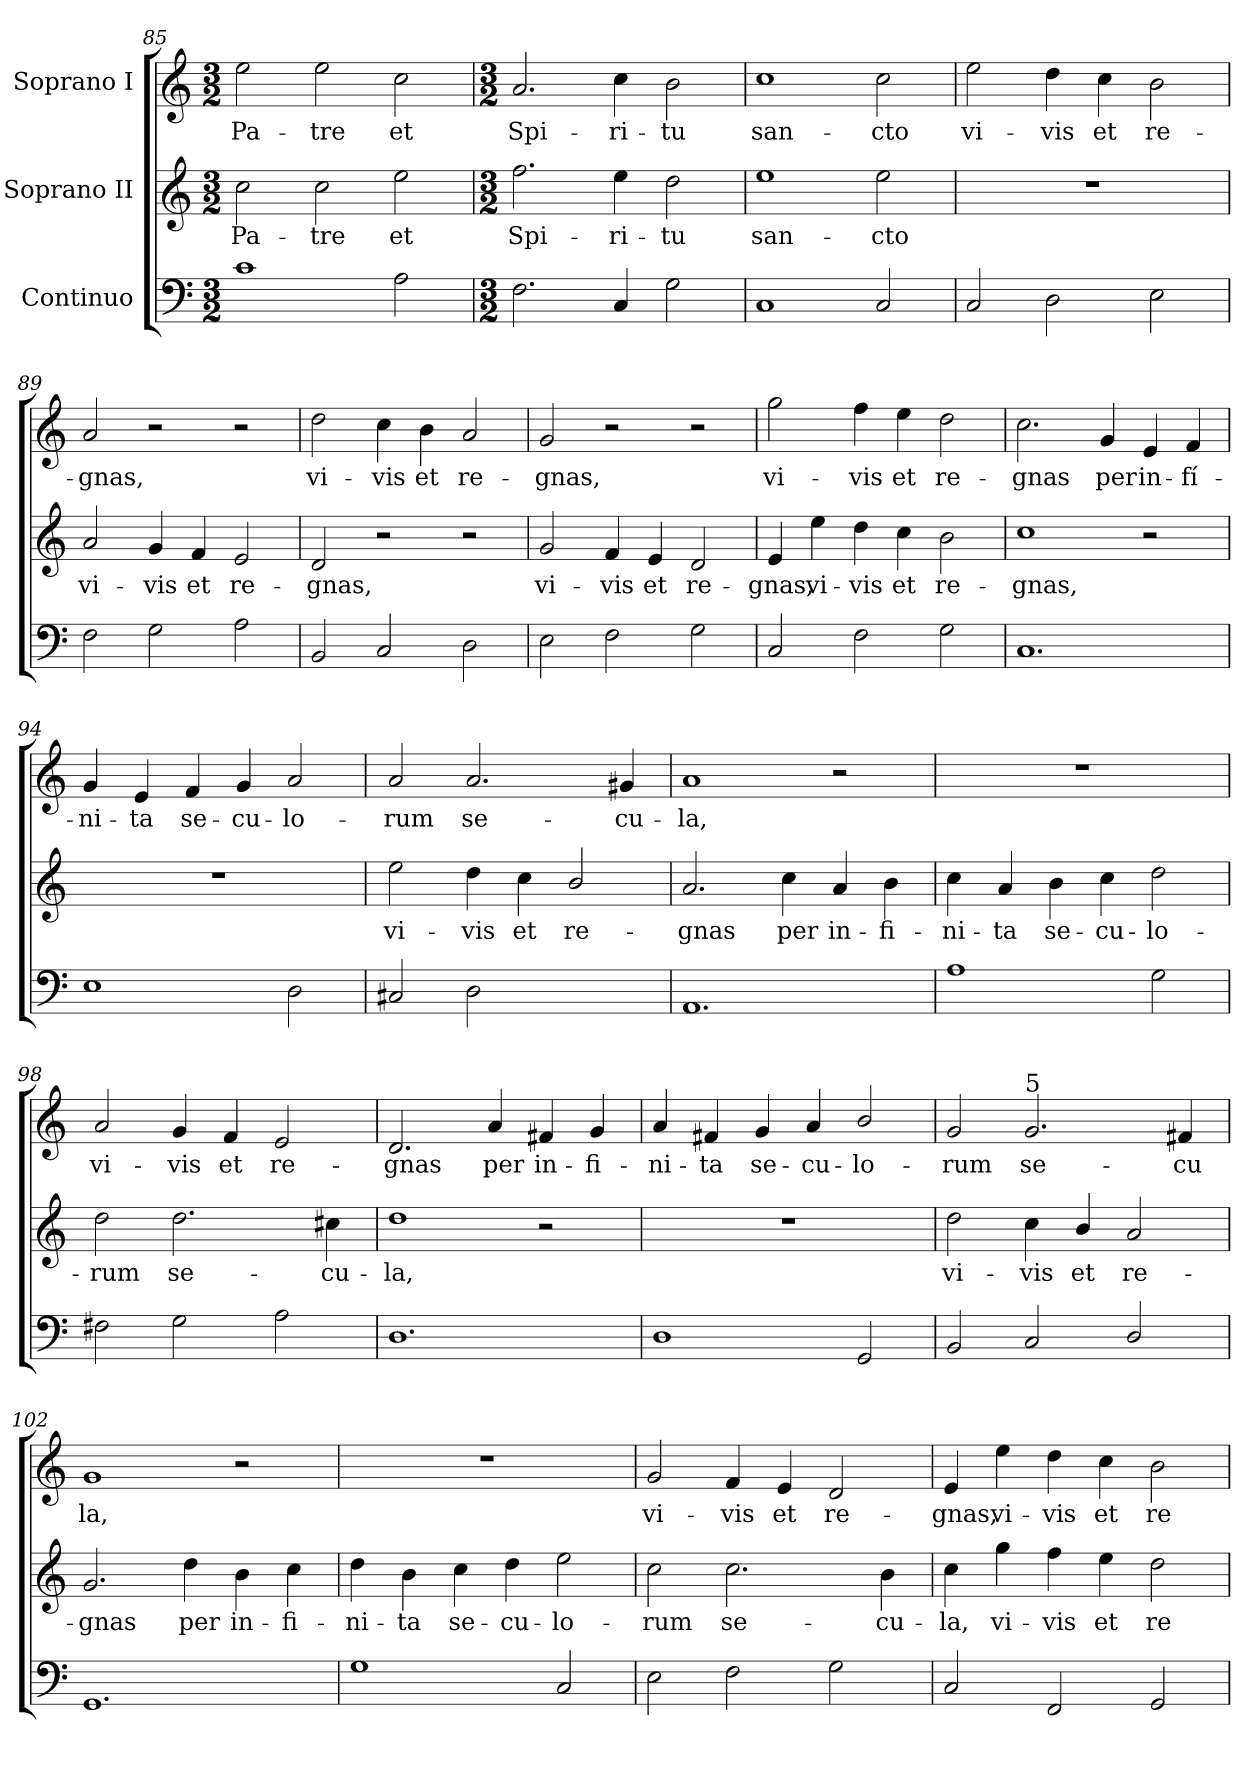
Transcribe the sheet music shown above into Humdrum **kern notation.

**kern	**text	**kern	**text	**kern	**text
*part3	*part3	*part2	*part2	*part1	*part1
*staff3	*staff3	*staff2	*staff2	*staff1	*staff1
*I"Continuo	*	*I"Soprano II	*	*I"Soprano I	*
*clefF4	*	*clefG2	*	*clefG2	*
*k[]	*	*k[]	*	*k[]	*
*C:	*	*C:	*	*C:	*
*M3/2	*	*M3/2	*	*M3/2	*
=85	=85	=85	=85	=85	=85
!	!	!	!LO:LY:b	!	!LO:LY:b
1c	.	2cc	Pa-	2ee	Pa-
!	!	!	!LO:LY:b	!	!LO:LY:b
.	.	2cc	-tre	2ee	-tre
!	!	!	!LO:LY:b	!	!LO:LY:b
2A	.	2ee	et	2cc	et
!!LO:LB:g=z
=86	=86	=86	=86	=86	=86
*M3/2	*	*M3/2	*	*M3/2	*
!	!	!	!LO:LY:b	!	!LO:LY:b
2.F	.	2.ff	Spi-	2.a	Spi-
!	!	!	!LO:LY:b	!	!LO:LY:b
4C	.	4ee	-ri-	4cc	-ri-
!	!	!	!LO:LY:b	!	!LO:LY:b
2G	.	2dd	-tu	2b	-tu
=87	=87	=87	=87	=87	=87
!	!	!	!LO:LY:b	!	!LO:LY:b
1C	.	1ee	san-	1cc	san-
!	!	!	!LO:LY:b	!	!LO:LY:b
2C	.	2ee	-cto	2cc	-cto
=88	=88	=88	=88	=88	=88
!	!	!LO:N:vis=1	!	!	!LO:LY:b
2C	.	1.r	.	2ee	vi-
!	!	!	!	!	!LO:LY:b
2D	.	.	.	4dd	-vis
!	!	!	!	!	!LO:LY:b
.	.	.	.	4cc	et
!	!	!	!	!	!LO:LY:b
2E	.	.	.	2b	re-
=89	=89	=89	=89	=89	=89
!	!	!	!LO:LY:b	!	!LO:LY:b
2F	.	2a	vi-	2a	-gnas,
!	!	!	!LO:LY:b	!	!
2G	.	4g	-vis	2r	.
!	!	!	!LO:LY:b	!	!
.	.	4f	et	.	.
!	!	!	!LO:LY:b	!	!
2A	.	2e	re-	2r	.
=90	=90	=90	=90	=90	=90
!	!	!	!LO:LY:b	!	!LO:LY:b
2BB	.	2d	-gnas,	2dd	vi-
!	!	!	!	!	!LO:LY:b
2C	.	2r	.	4cc	-vis
!	!	!	!	!	!LO:LY:b
.	.	.	.	4b	et
!	!	!	!	!	!LO:LY:b
2D	.	2r	.	2a	re-
=91	=91	=91	=91	=91	=91
!	!	!	!LO:LY:b	!	!LO:LY:b
2E	.	2g	vi-	2g	-gnas,
!	!	!	!LO:LY:b	!	!
2F	.	4f	-vis	2r	.
!	!	!	!LO:LY:b	!	!
.	.	4e	et	.	.
!	!	!	!LO:LY:b	!	!
2G	.	2d	re-	2r	.
=92	=92	=92	=92	=92	=92
!	!	!	!LO:LY:b	!	!LO:LY:b
2C	.	4e	-gnas,	2gg	vi-
!	!	!	!LO:LY:b	!	!
.	.	4ee	vi-	.	.
!	!	!	!LO:LY:b	!	!LO:LY:b
2F	.	4dd	-vis	4ff	-vis
!	!	!	!LO:LY:b	!	!LO:LY:b
.	.	4cc	et	4ee	et
!	!	!	!LO:LY:b	!	!LO:LY:b
2G	.	2b	re-	2dd	re-
=93	=93	=93	=93	=93	=93
!	!	!	!LO:LY:b	!	!LO:LY:b
1.C	.	1cc	-gnas,	2.cc	-gnas
!	!	!	!	!	!LO:LY:b
.	.	.	.	4g	per
!	!	!	!	!	!LO:LY:b
.	.	2r	.	4e	in-
!	!	!	!	!	!LO:LY:b
.	.	.	.	4f	-fí-
!!LO:LB:g=z
=94	=94	=94	=94	=94	=94
!	!	!LO:N:vis=1	!	!	!LO:LY:b
1E	.	1.r	.	4g	-ni-
!	!	!	!	!	!LO:LY:b
.	.	.	.	4e	-ta
!	!	!	!	!	!LO:LY:b
.	.	.	.	4f	se-
!	!	!	!	!	!LO:LY:b
.	.	.	.	4g	-cu-
!	!	!	!	!	!LO:LY:b
2D	.	.	.	2a	-lo-
=95	=95	=95	=95	=95	=95
!	!	!	!LO:LY:b	!	!LO:LY:b
2C#X	.	2ee	vi-	2a	-rum
!	!	!	!LO:LY:b	!	!LO:LY:b
2D	.	4dd	-vis	2.a	se-
!	!	!	!LO:LY:b	!	!
.	.	4cc	et	.	.
!	!LO:LY:b	!	!LO:LY:b	!	!
[4Eyy	4	2b/	re-	.	.
!	!	!	!	!	!LO:LY:b
4Eyy]	.	.	.	4g#X	-cu-
=96	=96	=96	=96	=96	=96
!	!	!	!LO:LY:b	!	!LO:LY:b
1.AA	.	2.a	-gnas	1a	-la,
!	!	!	!LO:LY:b	!	!
.	.	4cc	per	.	.
!	!	!	!LO:LY:b	!	!
.	.	4a	in-	2r	.
!	!	!	!LO:LY:b	!	!
.	.	4b	-fi-	.	.
=97	=97	=97	=97	=97	=97
!	!	!	!LO:LY:b	!LO:N:vis=1	!
1A	.	4cc	-ni-	1.r	.
!	!	!	!LO:LY:b	!	!
.	.	4a	-ta	.	.
!	!	!	!LO:LY:b	!	!
.	.	4b	se-	.	.
!	!	!	!LO:LY:b	!	!
.	.	4cc	-cu-	.	.
!	!	!	!LO:LY:b	!	!
2G	.	2dd	-lo-	.	.
=98	=98	=98	=98	=98	=98
!	!	!	!LO:LY:b	!	!LO:LY:b
2F#X	.	2dd	-rum	2a	vi-
!	!	!	!LO:LY:b	!	!LO:LY:b
2G	.	2.dd	se-	4g	-vis
!	!	!	!	!	!LO:LY:b
.	.	.	.	4f	et
!	!	!	!	!	!LO:LY:b
2A	.	.	.	2e	re-
!	!	!	!LO:LY:b	!	!
.	.	4cc#X	-cu-	.	.
=99	=99	=99	=99	=99	=99
!	!	!	!LO:LY:b	!	!LO:LY:b
1.D	.	1dd	-la,	2.d	-gnas
!	!	!	!	!	!LO:LY:b
.	.	.	.	4a	per
!	!	!	!	!	!LO:LY:b
.	.	2r	.	4f#X	in-
!	!	!	!	!	!LO:LY:b
.	.	.	.	4g	-fi-
=100	=100	=100	=100	=100	=100
!	!	!LO:N:vis=1	!	!	!LO:LY:b
1D	.	1.r	.	4a	-ni-
!	!	!	!	!	!LO:LY:b
.	.	.	.	4f#X	-ta
!	!	!	!	!	!LO:LY:b
.	.	.	.	4g	se-
!	!	!	!	!	!LO:LY:b
.	.	.	.	4a	-cu-
!	!	!	!	!	!LO:LY:b
2GG	.	.	.	2b/	-lo-
!!LO:LB:g=z
=101	=101	=101	=101	=101	=101
!	!	!	!LO:LY:b	!	!LO:LY:b
2BB	.	2dd	vi-	2g	-rum
!	!	!	!	!LO:TX:a:t=5	!
!	!	!	!LO:LY:b	!	!LO:LY:b
2C	.	4cc	-vis	2.g	se-
!	!	!	!LO:LY:b	!	!
.	.	4b/	et	.	.
!	!	!	!LO:LY:b	!	!
2D/	.	2a	re-	.	.
!	!	!	!	!	!LO:LY:b
.	.	.	.	4f#X	-cu
=102	=102	=102	=102	=102	=102
!	!	!	!LO:LY:b	!	!LO:LY:b
1.GG	.	2.g	-gnas	1g	la,
!	!	!	!LO:LY:b	!	!
.	.	4dd	per	.	.
!	!	!	!LO:LY:b	!	!
.	.	4b	in-	2r	.
!	!	!	!LO:LY:b	!	!
.	.	4cc	-fi-	.	.
=103	=103	=103	=103	=103	=103
!	!	!	!LO:LY:b	!LO:N:vis=1	!
1G	.	4dd	-ni-	1.r	.
!	!	!	!LO:LY:b	!	!
.	.	4b	-ta	.	.
!	!	!	!LO:LY:b	!	!
.	.	4cc	se-	.	.
!	!	!	!LO:LY:b	!	!
.	.	4dd	-cu-	.	.
!	!	!	!LO:LY:b	!	!
2C	.	2ee	-lo-	.	.
=104	=104	=104	=104	=104	=104
!	!	!	!LO:LY:b	!	!LO:LY:b
2E	.	2cc	-rum	2g	vi-
!	!	!	!LO:LY:b	!	!LO:LY:b
2F	.	2.cc	se-	4f	-vis
!	!	!	!	!	!LO:LY:b
.	.	.	.	4e	et
!	!	!	!	!	!LO:LY:b
2G	.	.	.	2d	re-
!	!	!	!LO:LY:b	!	!
.	.	4b	-cu-	.	.
=105	=105	=105	=105	=105	=105
!	!	!	!LO:LY:b	!	!LO:LY:b
2C	.	4cc	-la,	4e	-gnas,
!	!	!	!LO:LY:b	!	!LO:LY:b
.	.	4gg	vi-	4ee	vi-
!	!	!	!LO:LY:b	!	!LO:LY:b
2FF	.	4ff	-vis	4dd	-vis
!	!	!	!LO:LY:b	!	!LO:LY:b
.	.	4ee	et	4cc	et
!	!	!	!LO:LY:b	!	!LO:LY:b
2GG	.	2dd	re-	2b	re-
=	=	=	=	=	=
*-	*-	*-	*-	*-	*-
